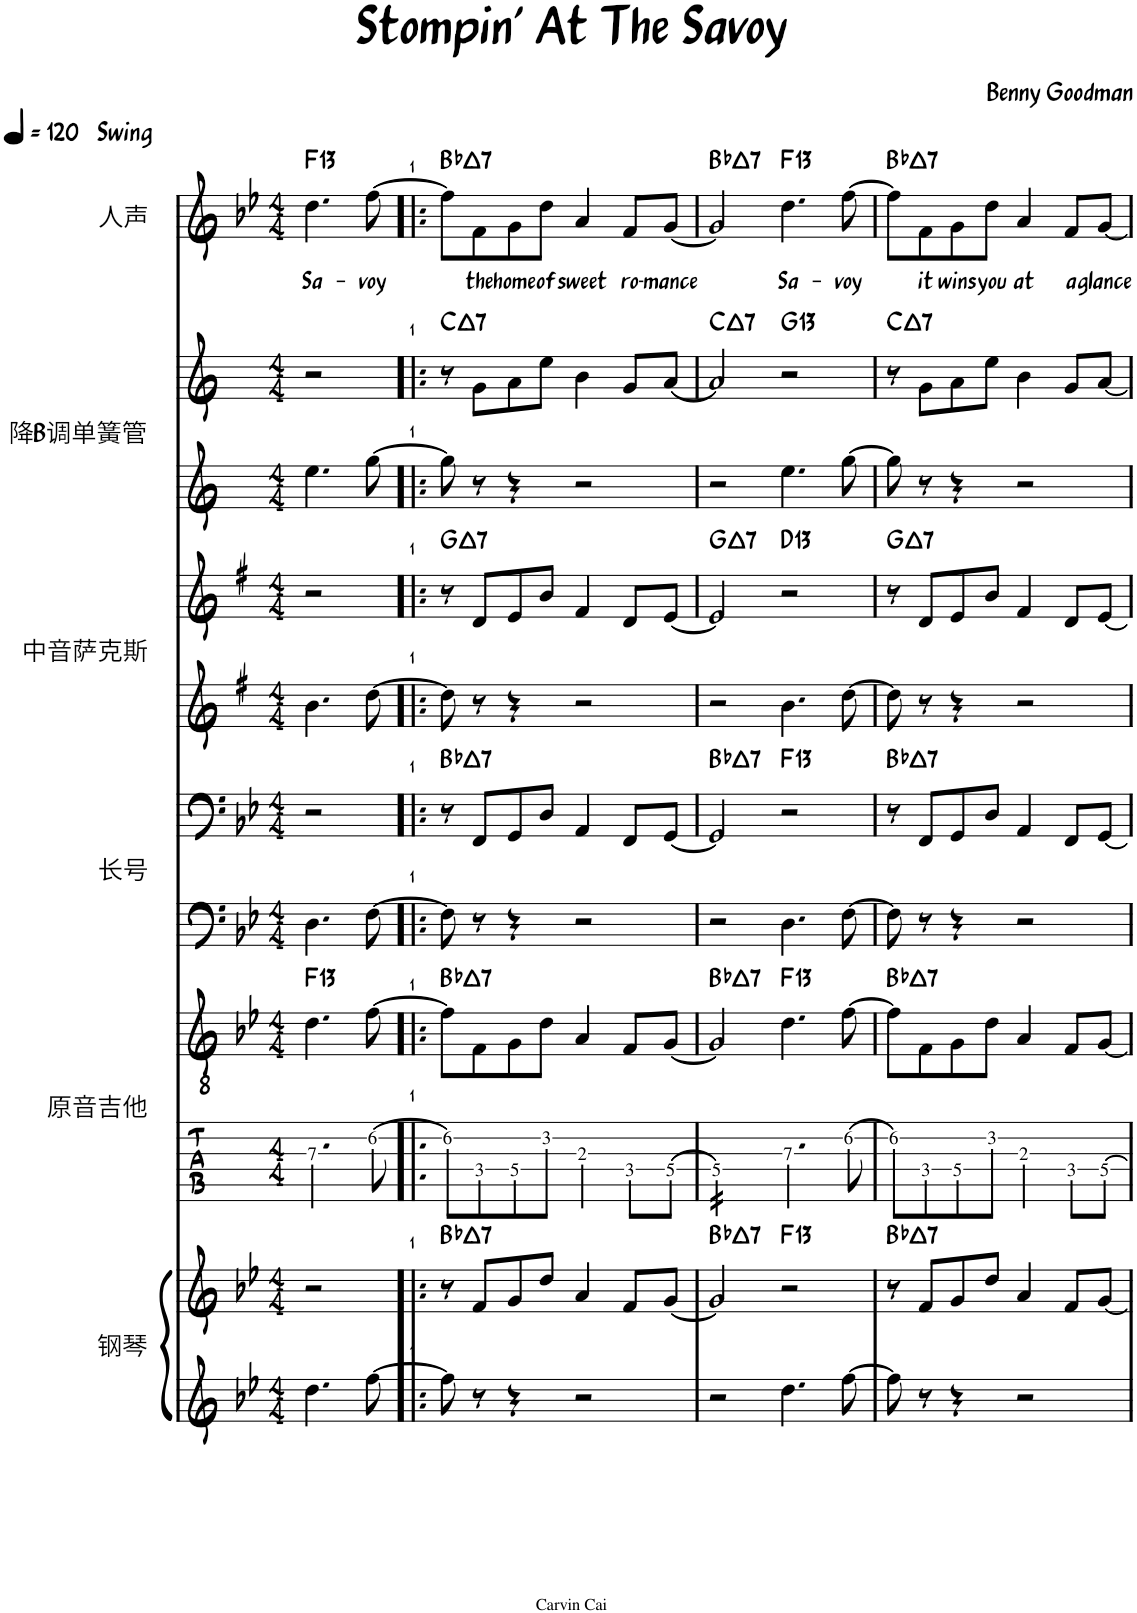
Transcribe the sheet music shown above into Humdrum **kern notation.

**kern	**kern	**harte	**kern	**kern	**harte	**kern	**kern	**harte	**kern	**kern	**harte	**kern	**kern	**harte	**kern	**text	**harte
*part6	*part6	*part6	*part5	*part5	*part5	*part4	*part4	*part4	*part3	*part3	*part3	*part2	*part2	*part2	*part1	*part1	*part1
*staff11	*staff10	*	*staff9	*staff8	*	*staff7	*staff6	*	*staff5	*staff4	*	*staff3	*staff2	*	*staff1	*staff1	*
*I"钢琴	*	*	*I"原音吉他	*	*	*I"长号	*	*	*I"中音萨克斯	*	*	*I"降B调单簧管	*	*	*I"人声	*	*
*	*	*	*stria6	*	*	*	*	*	*	*	*	*	*	*	*	*	*
*clefG2	*clefG2	*	*	*clefGv2	*	*clefF4	*clefF4	*	*clefG2	*clefG2	*	*clefG2	*clefG2	*	*clefG2	*	*
*	*	*	*	*	*	*	*	*	*Trd5c9	*Trd5c9	*	*Trd1c2	*Trd1c2	*	*	*	*
*k[b-e-]	*k[b-e-]	*	*k[b-e-]	*k[b-e-]	*	*k[b-e-]	*k[b-e-]	*	*k[f#]	*k[f#]	*	*k[]	*k[]	*	*k[b-e-]	*	*
*M4/4	*M4/4	*	*M4/4	*M4/4	*	*M4/4	*M4/4	*	*M4/4	*M4/4	*	*M4/4	*M4/4	*	*M4/4	*	*
*MM120	*MM120	*	*MM120	*MM120	*	*MM120	*MM120	*	*MM120	*MM120	*	*MM120	*MM120	*	*MM120	*	*
=	=	=	=	=	=	=	=	=	=	=	=	=	=	=	=	=	=
!	!	!	!	!	!	!	!	!	!	!	!	!	!	!	!LO:TX:a:B:t=Swing	!	!
!	!	!	!	!	!LO:H:kt=13	!	!	!	!	!	!	!	!	!	!	!LO:LY:b	!LO:H:kt=13
4.dd\	2r	.	4.d\	4.d\	F:9(11,13)	4.D\	2r	.	4.b\	2r	.	4.ee\	2r	.	4.dd\	Sa-	F:9(11,13)
!	!	!	!	!	!	!	!	!	!	!	!	!	!	!	!	!LO:LY:b	!
[8ff\	.	.	[8f\	[8f\	.	[8F\	.	.	[8dd\	.	.	[8gg\	.	.	[8ff\	-voy	.
=1!|:	=1!|:	=1!|:	=1!|:	=1!|:	=1!|:	=1!|:	=1!|:	=1!|:	=1!|:	=1!|:	=1!|:	=1!|:	=1!|:	=1!|:	=1!|:	=1!|:	=1!|:
!	!	!LO:H:kt=7	!	!	!LO:H:kt=7	!	!	!LO:H:kt=7	!	!	!LO:H:kt=7	!	!	!LO:H:kt=7	!	!	!LO:H:kt=7
8ff\]	8r	Bb:maj7	8f\L]	8f\L]	Bb:maj7	8F\]	8r	Bb:maj7	8dd\]	8r	G:maj7	8gg\]	8r	C:maj7	8ff\L]	.	Bb:maj7
!	!	!	!	!	!	!	!	!	!	!	!	!	!	!	!	!LO:LY:b	!
8r	8f/L	.	8F\	8F\	.	8r	8FF/L	.	8r	8d/L	.	8r	8g\L	.	8f\	the	.
!	!	!	!	!	!	!	!	!	!	!	!	!	!	!	!	!LO:LY:b	!
4r	8g/	.	8G\	8G\	.	4r	8GG/	.	4r	8e/	.	4r	8a\	.	8g\	home	.
!	!	!	!	!	!	!	!	!	!	!	!	!	!	!	!	!LO:LY:b	!
.	8dd/J	.	8d\J	8d\J	.	.	8D/J	.	.	8b/J	.	.	8ee\J	.	8dd\J	of	.
!	!	!	!	!	!	!	!	!	!	!	!	!	!	!	!	!LO:LY:b	!
2r	4a/	.	4A\	4A/	.	2r	4AA/	.	2r	4f#/	.	2r	4b\	.	4a/	sweet	.
!	!	!	!	!	!	!	!	!	!	!	!	!	!	!	!	!LO:LY:b	!
.	8f/L	.	8F\L	8F/L	.	.	8FF/L	.	.	8d/L	.	.	8g/L	.	8f/L	ro-	.
!	!	!	!	!	!	!	!	!	!	!	!	!	!	!	!	!LO:LY:b	!
.	[8g/J	.	[8G\J	[8G/J	.	.	[8GG/J	.	.	[8e/J	.	.	[8a/J	.	[8g/J	-mance	.
=2	=2	=2	=2	=2	=2	=2	=2	=2	=2	=2	=2	=2	=2	=2	=2	=2	=2
!	!	!LO:H:kt=7	!	!	!LO:H:kt=7	!	!	!LO:H:kt=7	!	!	!LO:H:kt=7	!	!	!LO:H:kt=7	!	!	!LO:H:kt=7
2r	2g/]	Bb:maj7	2G\]	2G/]	Bb:maj7	2r	2GG/]	Bb:maj7	2r	2e/]	G:maj7	2r	2a/]	C:maj7	2g/]	.	Bb:maj7
!	!	!LO:H:kt=13	!	!	!LO:H:kt=13	!	!	!LO:H:kt=13	!	!	!LO:H:kt=13	!	!	!LO:H:kt=13	!	!LO:LY:b	!LO:H:kt=13
4.dd\	2r	F:9(11,13)	4.d\	4.d\	F:9(11,13)	4.D\	2r	F:9(11,13)	4.b\	2r	D:9(11,13)	4.ee\	2r	G:9(11,13)	4.dd\	Sa-	F:9(11,13)
!	!	!	!	!	!	!	!	!	!	!	!	!	!	!	!	!LO:LY:b	!
[8ff\	.	.	[8f\	[8f\	.	[8F\	.	.	[8dd\	.	.	[8gg\	.	.	[8ff\	-voy	.
=3	=3	=3	=3	=3	=3	=3	=3	=3	=3	=3	=3	=3	=3	=3	=3	=3	=3
!	!	!LO:H:kt=7	!	!	!LO:H:kt=7	!	!	!LO:H:kt=7	!	!	!LO:H:kt=7	!	!	!LO:H:kt=7	!	!	!LO:H:kt=7
8ff\]	8r	Bb:maj7	8f\L]	8f\L]	Bb:maj7	8F\]	8r	Bb:maj7	8dd\]	8r	G:maj7	8gg\]	8r	C:maj7	8ff\L]	.	Bb:maj7
!	!	!	!	!	!	!	!	!	!	!	!	!	!	!	!	!LO:LY:b	!
8r	8f/L	.	8F\	8F\	.	8r	8FF/L	.	8r	8d/L	.	8r	8g\L	.	8f\	it	.
!	!	!	!	!	!	!	!	!	!	!	!	!	!	!	!	!LO:LY:b	!
4r	8g/	.	8G\	8G\	.	4r	8GG/	.	4r	8e/	.	4r	8a\	.	8g\	wins	.
!	!	!	!	!	!	!	!	!	!	!	!	!	!	!	!	!LO:LY:b	!
.	8dd/J	.	8d\J	8d\J	.	.	8D/J	.	.	8b/J	.	.	8ee\J	.	8dd\J	you	.
!	!	!	!	!	!	!	!	!	!	!	!	!	!	!	!	!LO:LY:b	!
2r	4a/	.	4A\	4A/	.	2r	4AA/	.	2r	4f#/	.	2r	4b\	.	4a/	at	.
!	!	!	!	!	!	!	!	!	!	!	!	!	!	!	!	!LO:LY:b	!
.	8f/L	.	8F\L	8F/L	.	.	8FF/L	.	.	8d/L	.	.	8g/L	.	8f/L	a	.
!	!	!	!	!	!	!	!	!	!	!	!	!	!	!	!	!LO:LY:b	!
.	[8g/J	.	[8G\J	[8G/J	.	.	[8GG/J	.	.	[8e/J	.	.	[8a/J	.	[8g/J	glance	.
=	=	=	=	=	=	=	=	=	=	=	=	=	=	=	=	=	=
*-	*-	*-	*-	*-	*-	*-	*-	*-	*-	*-	*-	*-	*-	*-	*-	*-	*-
